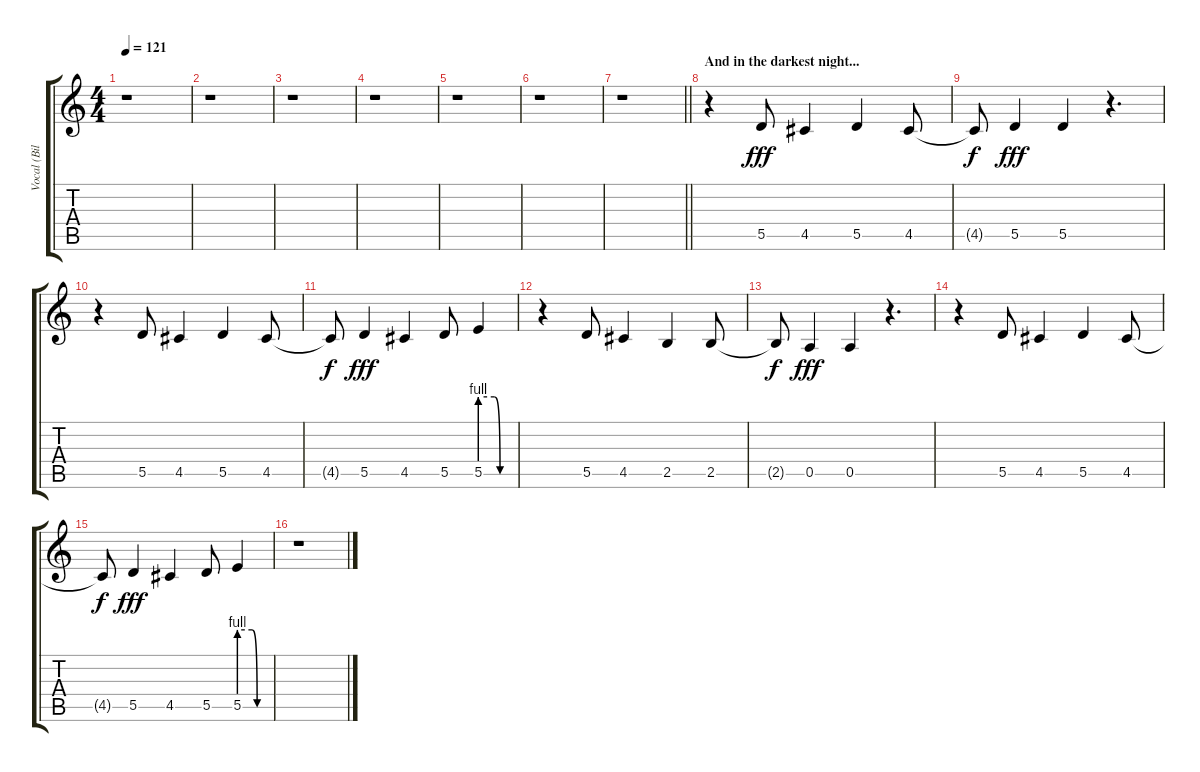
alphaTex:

\track ("Vocal (Billie Joe)" "Vocal (Bil") {instrument acousticguitarsteel}
\staff {score tabs}
\tuning (E4 B3 G3 D3 A2 D2) {hide}
\ts (4 4)
\tempo 121
\clef g2
\ks c
r.1{dy fff} |
r.1 |
r.1 |
r.1 |
r.1 |
r.1 |
\barLineRight lightlight
r.1 |
\section ("" "And in the darkest night...")
r.4 5.5.8 4.5.4 5.5.4 4.5.8 |
4.5{t}.8{dy f} 5.5.4{dy fff} 5.5.4 r.4{d} |
r.4 5.5.8 4.5.4 5.5.4 4.5.8 |
4.5{t}.8{dy f} 5.5.4{dy fff} 4.5.4 5.5.8 5.5{be (custom 0 4 25 4 35 0 60 0)}.4 |
r.4 5.5.8 4.5.4 2.5.4 2.5.8 |
2.5{t}.8{dy f} 0.5.4{dy fff} 0.5.4 r.4{d} |
r.4 5.5.8 4.5.4 5.5.4 4.5.8 |
4.5{t}.8{dy f} 5.5.4{dy fff} 4.5.4 5.5.8 5.5{be (custom 0 4 25 4 35 0 60 0)}.4 |
r.1
